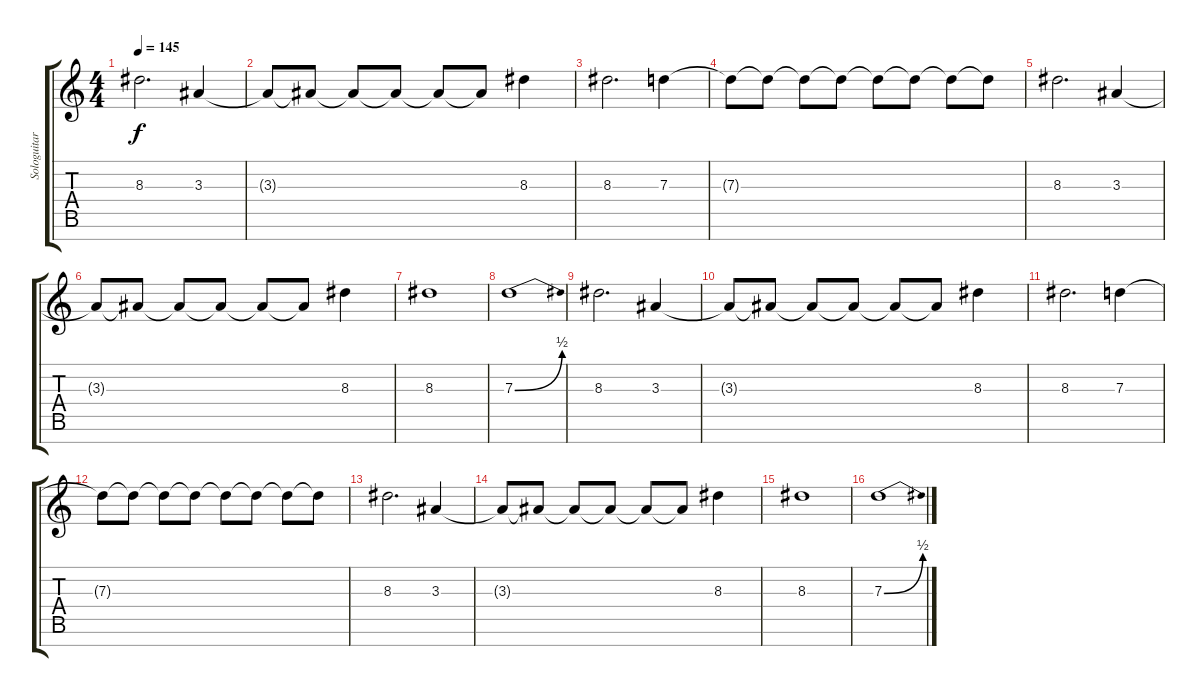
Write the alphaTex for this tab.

\track ("Sologuitar" "Sologuitar") {instrument distortionguitar}
\staff {score tabs}
\tuning (E4 B3 G3 D3 A2 E2 B1) {hide}
\ts (4 4)
\tempo 145
\clef g2
\ks c
8.3.2{d dy f} 3.3.4 |
3.3{t}.8 3.3{t}.8 3.3{t}.8 3.3{t}.8 3.3{t}.8 3.3{t}.8 8.3.4 |
8.3.2{d} 7.3.4 |
7.3{t}.8 7.3{t}.8 7.3{t}.8 7.3{t}.8 7.3{t}.8 7.3{t}.8 7.3{t}.8 7.3{t}.8 |
8.3.2{d} 3.3.4 |
3.3{t}.8 3.3{t}.8 3.3{t}.8 3.3{t}.8 3.3{t}.8 3.3{t}.8 8.3.4 |
8.3.1 |
7.3{be (bend 0 0 60 2)}.1 |
8.3.2{d} 3.3.4 |
3.3{t}.8 3.3{t}.8 3.3{t}.8 3.3{t}.8 3.3{t}.8 3.3{t}.8 8.3.4 |
8.3.2{d} 7.3.4 |
7.3{t}.8 7.3{t}.8 7.3{t}.8 7.3{t}.8 7.3{t}.8 7.3{t}.8 7.3{t}.8 7.3{t}.8 |
8.3.2{d} 3.3.4 |
3.3{t}.8 3.3{t}.8 3.3{t}.8 3.3{t}.8 3.3{t}.8 3.3{t}.8 8.3.4 |
8.3.1 |
7.3{be (bend 0 0 60 2)}.1
